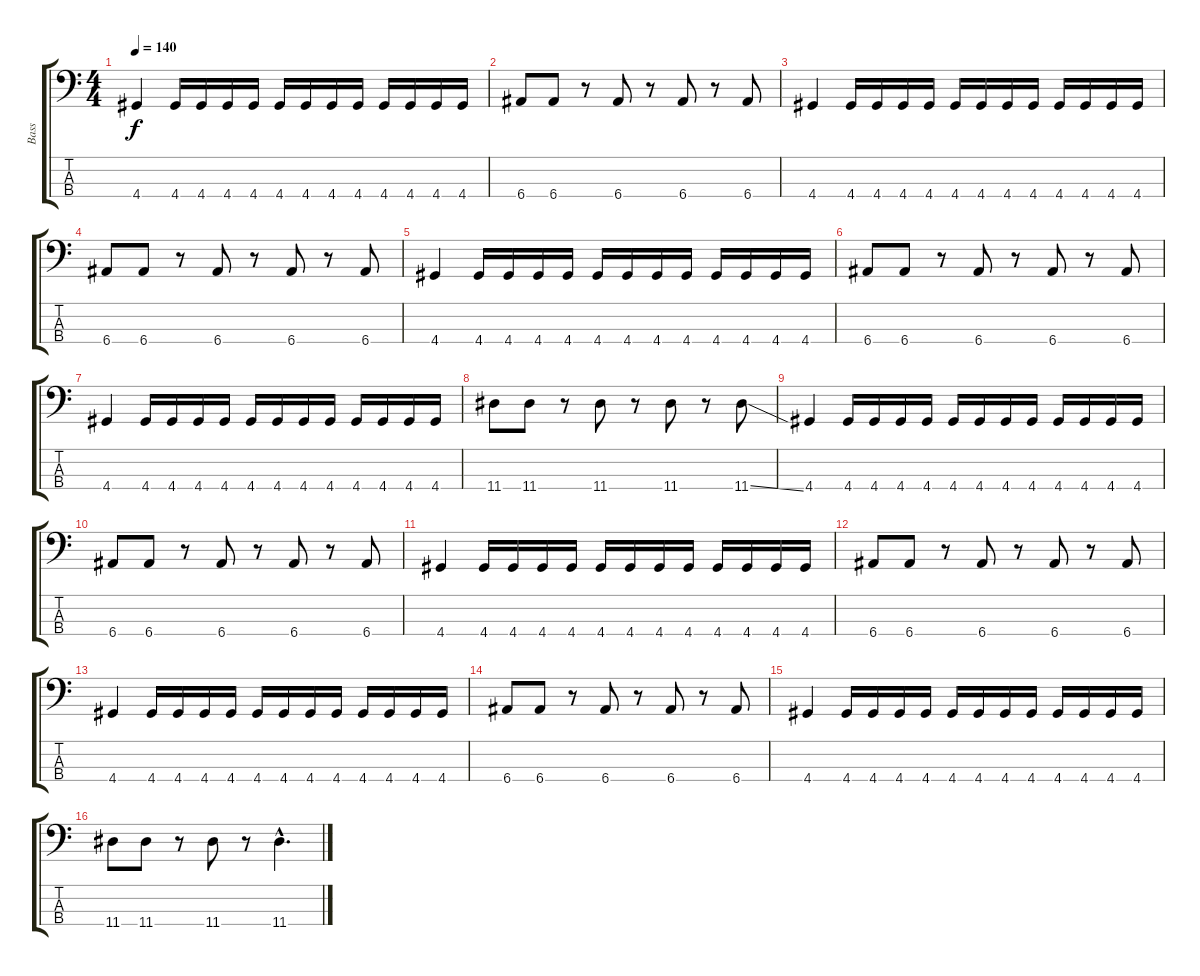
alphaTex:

\track ("Bass" "Bass") {instrument electricbasspick}
\staff {score tabs}
\tuning (G2 D2 A1 E1) {hide}
\ts (4 4)
\tempo 140
\clef f4
\ks c
4.4.4{dy f} 4.4.16 4.4.16 4.4.16 4.4.16 4.4.16 4.4.16 4.4.16 4.4.16 4.4.16 4.4.16 4.4.16 4.4.16 |
6.4.8 6.4.8 r.8 6.4.8 r.8 6.4.8 r.8 6.4.8 |
4.4.4 4.4.16 4.4.16 4.4.16 4.4.16 4.4.16 4.4.16 4.4.16 4.4.16 4.4.16 4.4.16 4.4.16 4.4.16 |
6.4.8 6.4.8 r.8 6.4.8 r.8 6.4.8 r.8 6.4.8 |
4.4.4 4.4.16 4.4.16 4.4.16 4.4.16 4.4.16 4.4.16 4.4.16 4.4.16 4.4.16 4.4.16 4.4.16 4.4.16 |
6.4.8 6.4.8 r.8 6.4.8 r.8 6.4.8 r.8 6.4.8 |
4.4.4 4.4.16 4.4.16 4.4.16 4.4.16 4.4.16 4.4.16 4.4.16 4.4.16 4.4.16 4.4.16 4.4.16 4.4.16 |
11.4.8 11.4.8 r.8 11.4.8 r.8 11.4.8 r.8 11.4{ss}.8 |
4.4.4 4.4.16 4.4.16 4.4.16 4.4.16 4.4.16 4.4.16 4.4.16 4.4.16 4.4.16 4.4.16 4.4.16 4.4.16 |
6.4.8 6.4.8 r.8 6.4.8 r.8 6.4.8 r.8 6.4.8 |
4.4.4 4.4.16 4.4.16 4.4.16 4.4.16 4.4.16 4.4.16 4.4.16 4.4.16 4.4.16 4.4.16 4.4.16 4.4.16 |
6.4.8 6.4.8 r.8 6.4.8 r.8 6.4.8 r.8 6.4.8 |
4.4.4 4.4.16 4.4.16 4.4.16 4.4.16 4.4.16 4.4.16 4.4.16 4.4.16 4.4.16 4.4.16 4.4.16 4.4.16 |
6.4.8 6.4.8 r.8 6.4.8 r.8 6.4.8 r.8 6.4.8 |
4.4.4 4.4.16 4.4.16 4.4.16 4.4.16 4.4.16 4.4.16 4.4.16 4.4.16 4.4.16 4.4.16 4.4.16 4.4.16 |
11.4.8 11.4.8 r.8 11.4.8 r.8 11.4{ss hac}.4{d}
